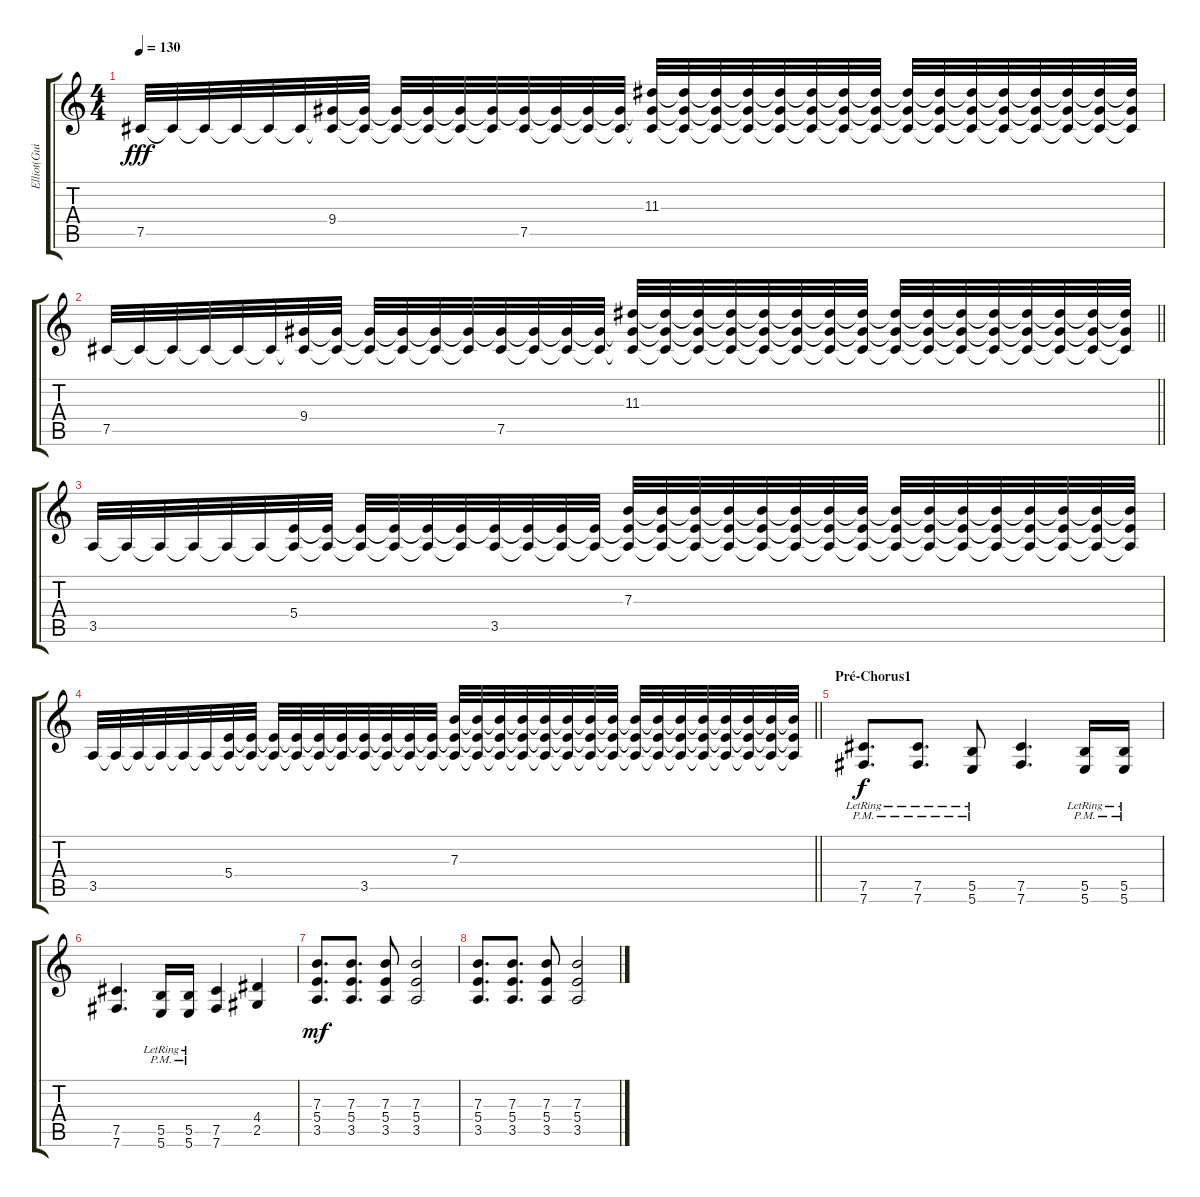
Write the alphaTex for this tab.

\track ("Elliot(Guitarra)" "Elliot(Gui") {instrument distortionguitar}
\staff {score tabs}
\tuning (Db4 Ab3 E3 B2 Gb2 B1) {hide}
\ts (4 4)
\tempo 130
\clef g2
\ks c
7.5.32{dy fff volume 12} 7.5{t}.32{volume 8} 7.5{t}.32{volume 12} 7.5{t}.32{volume 8} 7.5{t}.32{volume 12} 7.5{t}.32{volume 8} (9.4 7.5{t}).32{volume 12} (9.4{t} 7.5{t}).32{volume 8} (9.4{t} 7.5{t}).32{volume 12} (9.4{t} 7.5{t}).32{volume 8} (9.4{t} 7.5{t}).32{volume 12} (9.4{t} 7.5{t}).32{volume 8} (9.4{t} 7.5).32{volume 12} (9.4{t} 7.5{t}).32{volume 8} (9.4{t} 7.5{t}).32{volume 12} (9.4{t} 7.5{t}).32{volume 8} (11.3 9.4{t} 7.5{t}).32{volume 12} (11.3{t} 9.4{t} 7.5{t}).32{volume 8} (11.3{t} 9.4{t} 7.5{t}).32{volume 12} (11.3{t} 9.4{t} 7.5{t}).32{volume 8} (11.3{t} 9.4{t} 7.5{t}).32{volume 12} (11.3{t} 9.4{t} 7.5{t}).32{volume 8} (11.3{t} 9.4{t} 7.5{t}).32{volume 12} (11.3{t} 9.4{t} 7.5{t}).32{volume 8} (11.3{t} 9.4{t} 7.5{t}).32{volume 8} (11.3{t} 9.4{t} 7.5{t}).32{volume 12} (11.3{t} 9.4{t} 7.5{t}).32{volume 8} (11.3{t} 9.4{t} 7.5{t}).32{volume 12} (11.3{t} 9.4{t} 7.5{t}).32{volume 8} (11.3{t} 9.4{t} 7.5{t}).32{volume 12} (11.3{t} 9.4{t} 7.5{t}).32{volume 8} (11.3{t} 9.4{t} 7.5{t}).32{volume 12} |
\barLineRight lightlight
7.5.32{volume 12} 7.5{t}.32{volume 8} 7.5{t}.32{volume 12} 7.5{t}.32{volume 8} 7.5{t}.32{volume 12} 7.5{t}.32{volume 8} (9.4 7.5{t}).32{volume 12} (9.4{t} 7.5{t}).32{volume 8} (9.4{t} 7.5{t}).32{volume 12} (9.4{t} 7.5{t}).32{volume 8} (9.4{t} 7.5{t}).32{volume 12} (9.4{t} 7.5{t}).32{volume 8} (9.4{t} 7.5).32{volume 12} (9.4{t} 7.5{t}).32{volume 8} (9.4{t} 7.5{t}).32{volume 12} (9.4{t} 7.5{t}).32{volume 8} (11.3 9.4{t} 7.5{t}).32{volume 12} (11.3{t} 9.4{t} 7.5{t}).32{volume 8} (11.3{t} 9.4{t} 7.5{t}).32{volume 12} (11.3{t} 9.4{t} 7.5{t}).32{volume 8} (11.3{t} 9.4{t} 7.5{t}).32{volume 12} (11.3{t} 9.4{t} 7.5{t}).32{volume 8} (11.3{t} 9.4{t} 7.5{t}).32{volume 12} (11.3{t} 9.4{t} 7.5{t}).32{volume 8} (11.3{t} 9.4{t} 7.5{t}).32{volume 8} (11.3{t} 9.4{t} 7.5{t}).32{volume 12} (11.3{t} 9.4{t} 7.5{t}).32{volume 8} (11.3{t} 9.4{t} 7.5{t}).32{volume 12} (11.3{t} 9.4{t} 7.5{t}).32{volume 8} (11.3{t} 9.4{t} 7.5{t}).32{volume 12} (11.3{t} 9.4{t} 7.5{t}).32{volume 8} (11.3{t} 9.4{t} 7.5{t}).32{volume 12} |
3.5.32{volume 12} 3.5{t}.32{volume 8} 3.5{t}.32{volume 12} 3.5{t}.32{volume 8} 3.5{t}.32{volume 12} 3.5{t}.32{volume 8} (5.4 3.5{t}).32{volume 12} (5.4{t} 3.5{t}).32{volume 8} (5.4{t} 3.5{t}).32{volume 12} (5.4{t} 3.5{t}).32{volume 8} (5.4{t} 3.5{t}).32{volume 12} (5.4{t} 3.5{t}).32{volume 8} (5.4{t} 3.5).32{volume 12} (5.4{t} 3.5{t}).32{volume 8} (5.4{t} 3.5{t}).32{volume 12} (5.4{t} 3.5{t}).32{volume 8} (7.3 5.4{t} 3.5{t}).32{volume 12} (7.3{t} 5.4{t} 3.5{t}).32{volume 8} (7.3{t} 5.4{t} 3.5{t}).32{volume 12} (7.3{t} 5.4{t} 3.5{t}).32{volume 8} (7.3{t} 5.4{t} 3.5{t}).32{volume 12} (7.3{t} 5.4{t} 3.5{t}).32{volume 8} (7.3{t} 5.4{t} 3.5{t}).32{volume 12} (7.3{t} 5.4{t} 3.5{t}).32{volume 8} (7.3{t} 5.4{t} 3.5{t}).32{volume 8} (7.3{t} 5.4{t} 3.5{t}).32{volume 12} (7.3{t} 5.4{t} 3.5{t}).32{volume 8} (7.3{t} 5.4{t} 3.5{t}).32{volume 12} (7.3{t} 5.4{t} 3.5{t}).32{volume 8} (7.3{t} 5.4{t} 3.5{t}).32{volume 12} (7.3{t} 5.4{t} 3.5{t}).32{volume 8} (7.3{t} 5.4{t} 3.5{t}).32{volume 12} |
\barLineRight lightlight
3.5.32{volume 12} 3.5{t}.32{volume 8} 3.5{t}.32{volume 12} 3.5{t}.32{volume 8} 3.5{t}.32{volume 12} 3.5{t}.32{volume 8} (5.4 3.5{t}).32{volume 12} (5.4{t} 3.5{t}).32{volume 8} (5.4{t} 3.5{t}).32{volume 12} (5.4{t} 3.5{t}).32{volume 8} (5.4{t} 3.5{t}).32{volume 12} (5.4{t} 3.5{t}).32{volume 8} (5.4{t} 3.5).32{volume 12} (5.4{t} 3.5{t}).32{volume 8} (5.4{t} 3.5{t}).32{volume 12} (5.4{t} 3.5{t}).32{volume 8} (7.3 5.4{t} 3.5{t}).32{volume 12} (7.3{t} 5.4{t} 3.5{t}).32{volume 8} (7.3{t} 5.4{t} 3.5{t}).32{volume 12} (7.3{t} 5.4{t} 3.5{t}).32{volume 8} (7.3{t} 5.4{t} 3.5{t}).32{volume 12} (7.3{t} 5.4{t} 3.5{t}).32{volume 8} (7.3{t} 5.4{t} 3.5{t}).32{volume 12} (7.3{t} 5.4{t} 3.5{t}).32{volume 8} (7.3{t} 5.4{t} 3.5{t}).32{volume 8} (7.3{t} 5.4{t} 3.5{t}).32{volume 12} (7.3{t} 5.4{t} 3.5{t}).32{volume 8} (7.3{t} 5.4{t} 3.5{t}).32{volume 12} (7.3{t} 5.4{t} 3.5{t}).32{volume 8} (7.3{t} 5.4{t} 3.5{t}).32{volume 12} (7.3{t} 5.4{t} 3.5{t}).32{volume 8} (7.3{t} 5.4{t} 3.5{t}).32{volume 12} |
\section ("" "Pré-Chorus1")
(7.5{pm lr} 7.6{pm lr}).8{d dy f} (7.5{pm lr} 7.6{pm lr}).8{d} (5.5{pm lr} 5.6{pm lr}).8 (7.5 7.6).4{d} (5.5{pm lr} 5.6{pm lr}).16 (5.5{pm lr} 5.6{pm lr}).16 |
(7.5 7.6).4{d} (5.5{pm lr} 5.6{pm lr}).16 (5.5{pm lr} 5.6{pm lr}).16 (7.5 7.6).4 (4.4 2.5).4 |
(7.3 5.4 3.5).8{d dy mf} (7.3 5.4 3.5).8{d} (7.3 5.4 3.5).8 (7.3 5.4 3.5).2 |
(7.3 5.4 3.5).8{d} (7.3 5.4 3.5).8{d} (7.3 5.4 3.5).8 (7.3 5.4 3.5).2
